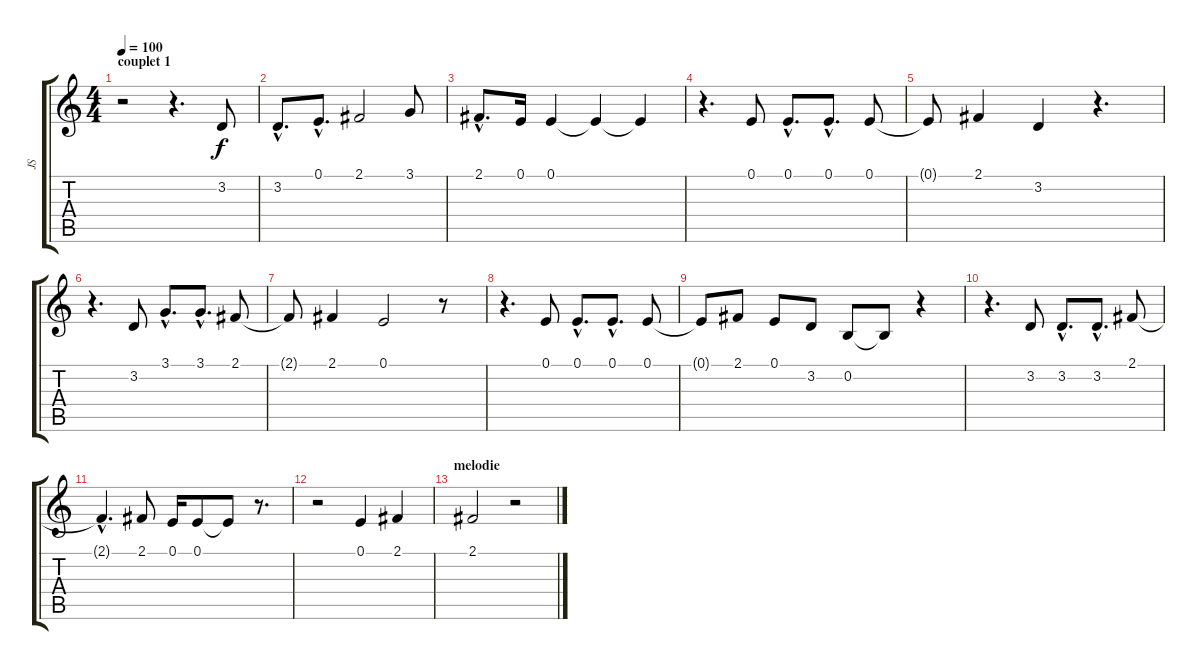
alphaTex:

\track ("JS" "JS") {instrument violin}
\staff {score tabs}
\tuning (E4 B3 G3 D3 A2 E2) {hide}
\ts (4 4)
\section ("" "couplet 1")
\tempo 100
\clef g2
\ks c
r.2{dy f instrument violin} r.4{d} 3.2.8 |
3.2{hac}.8{d} 0.1{hac}.8{d} 2.1.2 3.1.8 |
2.1{hac}.8{d} 0.1.16 0.1.4 0.1{t}.4 0.1{t}.4 |
r.4{d} 0.1.8 0.1{hac}.8{d} 0.1{hac}.8{d} 0.1.8 |
0.1{t}.8 2.1.4 3.2.4 r.4{d} |
r.4{d} 3.2.8 3.1{hac}.8{d} 3.1{hac}.8{d} 2.1.8 |
2.1{t}.8 2.1.4 0.1.2 r.8 |
r.4{d} 0.1.8 0.1{hac}.8{d} 0.1{hac}.8{d} 0.1.8 |
0.1{t}.8 2.1.8 0.1.8 3.2.8 0.2.8 0.2{t}.8 r.4 |
r.4{d} 3.2.8 3.2{hac}.8{d} 3.2{hac}.8{d} 2.1.8 |
2.1{hac t}.4{d} 2.1.8 0.1.16 0.1.8 0.1{t}.8 r.8{d} |
r.2 0.1.4 2.1.4 |
\section ("" "melodie")
2.1.2 r.2
